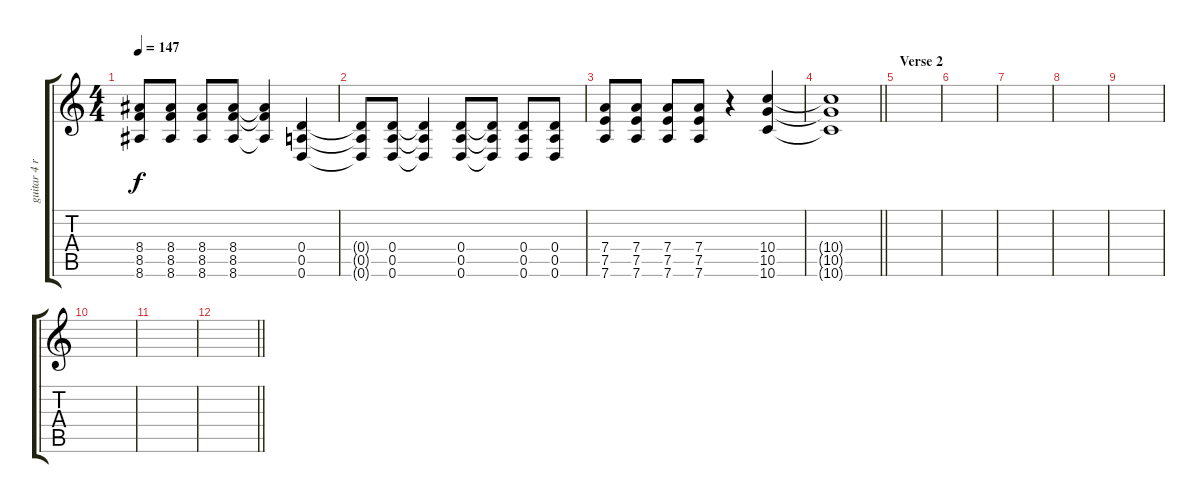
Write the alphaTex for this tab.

\track ("guitar 4 rythym dis." "guitar 4 r") {instrument distortionguitar}
\staff {score tabs}
\tuning (E4 B3 G3 D3 A2 D2) {hide}
\ts (4 4)
\tempo 147
\clef g2
\ks c
(8.4 8.5 8.6).8{dy f} (8.4 8.5 8.6).8 (8.4 8.5 8.6).8 (8.4 8.5 8.6).8 (8.4{t} 8.5{t} 8.6{t}).4 (0.4 0.5 0.6).4 |
(0.4{t} 0.5{t} 0.6{t}).8 (0.4 0.5 0.6).8 (0.4{t} 0.5{t} 0.6{t}).4 (0.4 0.5 0.6).8 (0.4{t} 0.5{t} 0.6{t}).8 (0.4 0.5 0.6).8 (0.4 0.5 0.6).8 |
(7.4 7.5 7.6).8 (7.4 7.5 7.6).8 (7.4 7.5 7.6).8 (7.4 7.5 7.6).8 r.4 (10.4 10.5 10.6).4 |
\barLineRight lightlight
(10.4{t} 10.5{t} 10.6{t}).1 |
\section ("" "Verse 2")
|
|
|
|
|
|
|
\barLineRight lightlight
